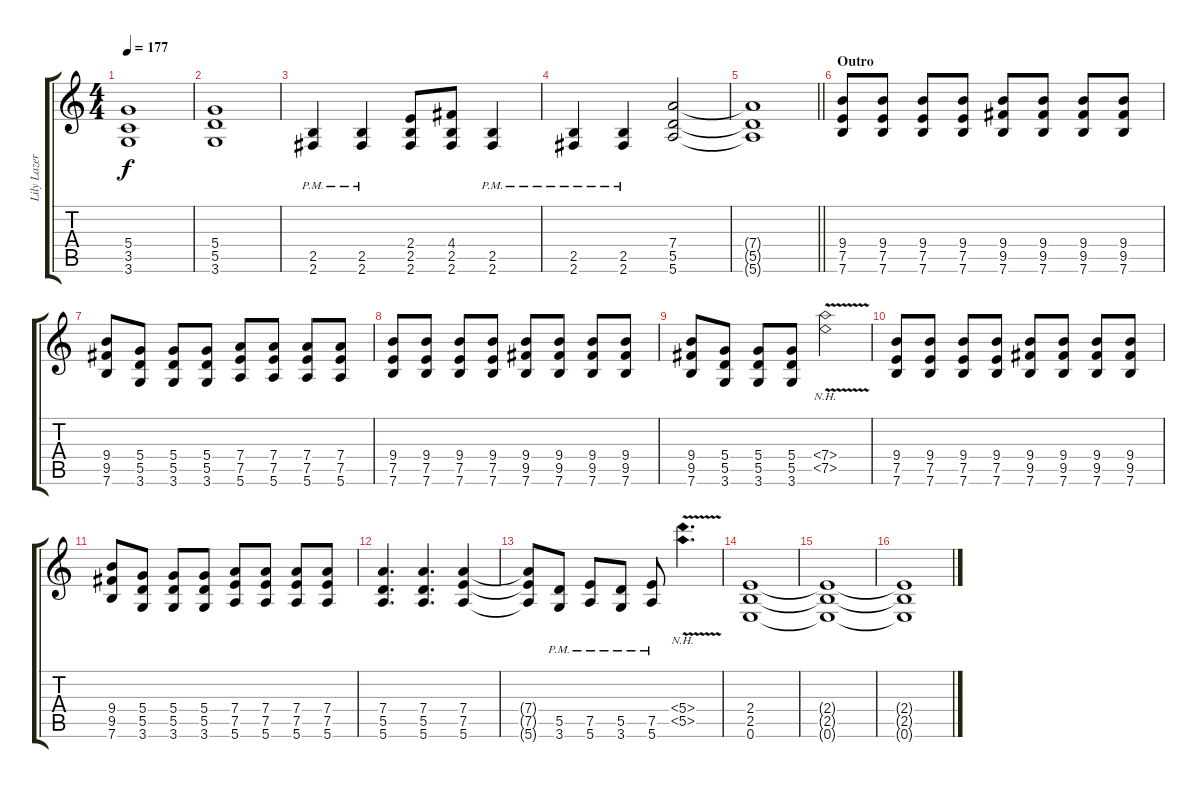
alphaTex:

\track ("Lily Lazer (Guitar)" "Lily Lazer") {instrument distortionguitar}
\staff {score tabs}
\tuning (E4 B3 G3 D3 A2 E2) {hide}
\ts (4 4)
\tempo 177
\clef g2
\ks c
(5.4 3.5 3.6).1{dy f} |
(5.4 5.5 3.6).1 |
(2.5{pm} 2.6{pm}).4 (2.5{pm} 2.6{pm}).4 (2.4 2.5 2.6).8 (4.4 2.5 2.6).8 (2.5{pm} 2.6{pm}).4 |
(2.5{pm} 2.6{pm}).4 (2.5{pm} 2.6{pm}).4 (7.4 5.5 5.6).2 |
\barLineRight lightlight
(7.4{t} 5.5{t} 5.6{t}).1 |
\section ("" "Outro")
(9.4 7.5 7.6).8 (9.4 7.5 7.6).8 (9.4 7.5 7.6).8 (9.4 7.5 7.6).8 (9.4 9.5 7.6).8 (9.4 9.5 7.6).8 (9.4 9.5 7.6).8 (9.4 9.5 7.6).8 |
(9.4 9.5 7.6).8 (5.4 5.5 3.6).8 (5.4 5.5 3.6).8 (5.4 5.5 3.6).8 (7.4 7.5 5.6).8 (7.4 7.5 5.6).8 (7.4 7.5 5.6).8 (7.4 7.5 5.6).8 |
(9.4 7.5 7.6).8 (9.4 7.5 7.6).8 (9.4 7.5 7.6).8 (9.4 7.5 7.6).8 (9.4 9.5 7.6).8 (9.4 9.5 7.6).8 (9.4 9.5 7.6).8 (9.4 9.5 7.6).8 |
(9.4 9.5 7.6).8 (5.4 5.5 3.6).8 (5.4 5.5 3.6).8 (5.4 5.5 3.6).8 (7.4{nh v} 7.5{nh v}).2 |
(9.4 7.5 7.6).8 (9.4 7.5 7.6).8 (9.4 7.5 7.6).8 (9.4 7.5 7.6).8 (9.4 9.5 7.6).8 (9.4 9.5 7.6).8 (9.4 9.5 7.6).8 (9.4 9.5 7.6).8 |
(9.4 9.5 7.6).8 (5.4 5.5 3.6).8 (5.4 5.5 3.6).8 (5.4 5.5 3.6).8 (7.4 7.5 5.6).8 (7.4 7.5 5.6).8 (7.4 7.5 5.6).8 (7.4 7.5 5.6).8 |
(7.4 5.5 5.6).4{d} (7.4 5.5 5.6).4{d} (7.4 7.5 5.6).4 |
(7.4{t} 7.5{t} 5.6{t}).8 (5.5{pm} 3.6{pm}).8 (7.5{pm} 5.6{pm}).8 (5.5{pm} 3.6{pm}).8 (7.5{pm} 5.6{pm}).8 (5.4{nh} 5.5{nh v}).4{d} |
(2.4 2.5 0.6).1 |
(2.4{t} 2.5{t} 0.6{t}).1 |
(2.4{t} 2.5{t} 0.6{t}).1
